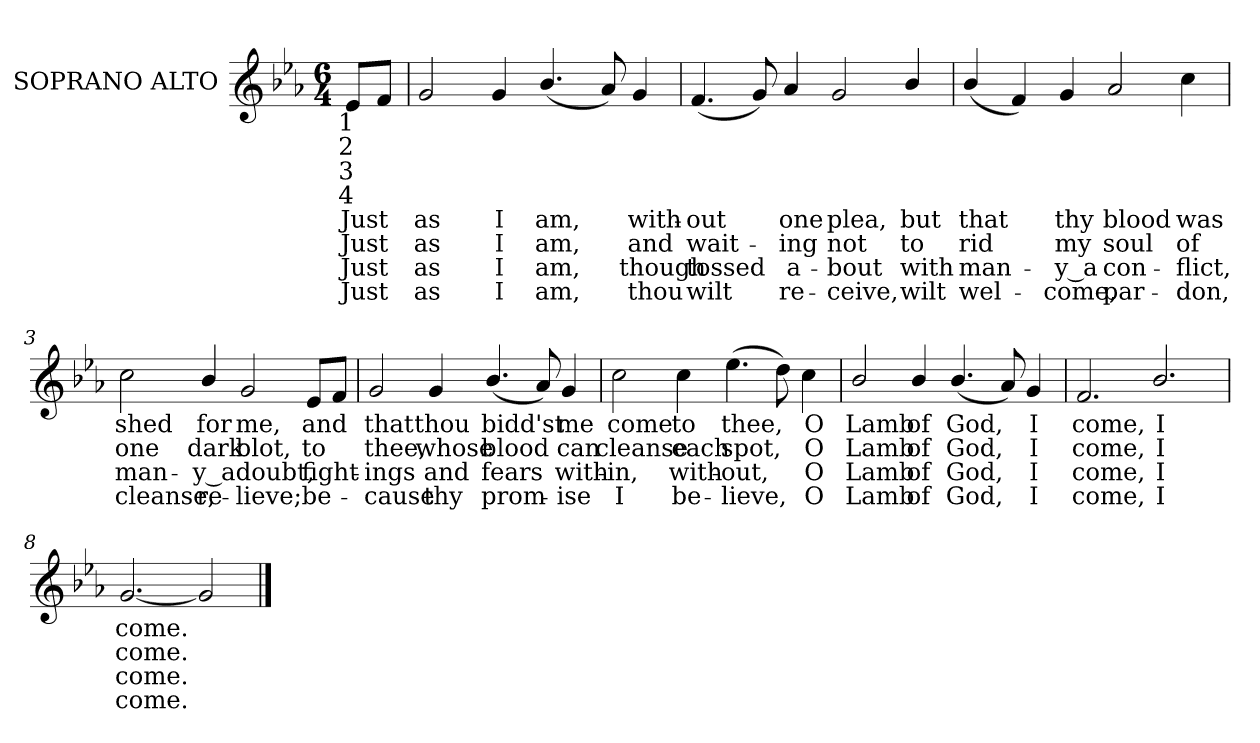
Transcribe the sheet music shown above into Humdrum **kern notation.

**kern	**text	**text	**text	**text
*part1	*part1	*part1	*part1	*part1
*staff1	*staff1	*staff1	*staff1	*staff1
*I"SOPRANO ALTO	*	*	*	*
*I'S. A.	*	*	*	*
!!LO:PB:g=z
*clefG2	*	*	*	*
*k[b-e-a-]	*	*	*	*
*E-:	*	*	*	*
*M6/4	*	*	*	*
=	=	=	=	=
!LO:TX:b:cj:t=1	!	!	!	!
!LO:TX:b:cj:t=2	!	!	!	!
!LO:TX:b:cj:t=3	!	!	!	!
!LO:TX:b:cj:t=4	!	!	!	!
!	!LO:LY:b:color=#000000	!LO:LY:b:color=#000000	!LO:LY:b:color=#000000	!LO:LY:b:color=#000000
8e-i/L	Just	Just	Just	Just
8fi/J	.	.	.	.
=	=	=	=	=
!	!LO:LY:b:color=#000000	!LO:LY:b:color=#000000	!LO:LY:b:color=#000000	!LO:LY:b:color=#000000
2gi/	as	as	as	as
!	!LO:LY:b:color=#000000	!LO:LY:b:color=#000000	!LO:LY:b:color=#000000	!LO:LY:b:color=#000000
4gi/	I	I	I	I
!	!LO:LY:b:color=#000000	!LO:LY:b:color=#000000	!LO:LY:b:color=#000000	!LO:LY:b:color=#000000
(4.b-i/	am,	am,	am,	am,
8a-i/)	.	.	.	.
!	!LO:LY:b:color=#000000	!LO:LY:b:color=#000000	!LO:LY:b:color=#000000	!LO:LY:b:color=#000000
4gi/	with-	and	though	thou
=1	=1	=1	=1	=1
!	!LO:LY:b:color=#000000	!LO:LY:b:color=#000000	!LO:LY:b:color=#000000	!LO:LY:b:color=#000000
(4.fi/	-out	wait-	tossed	wilt
8gi/)	.	.	.	.
!	!LO:LY:b:color=#000000	!LO:LY:b:color=#000000	!LO:LY:b:color=#000000	!LO:LY:b:color=#000000
4a-i/	one	-ing	a-	re-
!	!LO:LY:b:color=#000000	!LO:LY:b:color=#000000	!LO:LY:b:color=#000000	!LO:LY:b:color=#000000
2gi/	plea,	not	-bout	-ceive,
!	!LO:LY:b:color=#000000	!LO:LY:b:color=#000000	!LO:LY:b:color=#000000	!LO:LY:b:color=#000000
4b-i/	but	to	with	wilt
!!LO:LB:g=z
=2	=2	=2	=2	=2
!	!LO:LY:b:color=#000000	!LO:LY:b:color=#000000	!LO:LY:b:color=#000000	!LO:LY:b:color=#000000
(4b-i/	that	rid	man-	wel-
4fi/)	.	.	.	.
!	!LO:LY:b:color=#000000	!LO:LY:b:color=#000000	!LO:LY:b:color=#000000	!LO:LY:b:color=#000000
4gi/	thy	my	-y_a	-come,
!	!LO:LY:b:color=#000000	!LO:LY:b:color=#000000	!LO:LY:b:color=#000000	!LO:LY:b:color=#000000
2a-i/	blood	soul	con-	par-
!	!LO:LY:b:color=#000000	!LO:LY:b:color=#000000	!LO:LY:b:color=#000000	!LO:LY:b:color=#000000
4cci\	was	of	-flict,	-don,
=3	=3	=3	=3	=3
!	!LO:LY:b:color=#000000	!LO:LY:b:color=#000000	!LO:LY:b:color=#000000	!LO:LY:b:color=#000000
2cci\	shed	one	man-	cleanse,
!	!LO:LY:b:color=#000000	!LO:LY:b:color=#000000	!LO:LY:b:color=#000000	!LO:LY:b:color=#000000
4b-i/	for	dark	-y_a	re-
!	!LO:LY:b:color=#000000	!LO:LY:b:color=#000000	!LO:LY:b:color=#000000	!LO:LY:b:color=#000000
2gi/	me,	blot,	doubt,	-lieve;
!	!LO:LY:b:color=#000000	!LO:LY:b:color=#000000	!LO:LY:b:color=#000000	!LO:LY:b:color=#000000
8e-i/L	and	to	fight-	be-
8fi/J	.	.	.	.
!!LO:LB:g=z
=4	=4	=4	=4	=4
!	!LO:LY:b:color=#000000	!LO:LY:b:color=#000000	!LO:LY:b:color=#000000	!LO:LY:b:color=#000000
2gi/	that	thee,	-ings	-cause
!	!LO:LY:b:color=#000000	!LO:LY:b:color=#000000	!LO:LY:b:color=#000000	!LO:LY:b:color=#000000
4gi/	thou	whose	and	thy
!	!LO:LY:b:color=#000000	!LO:LY:b:color=#000000	!LO:LY:b:color=#000000	!LO:LY:b:color=#000000
(4.b-i/	bidd'st	blood	fears	prom-
8a-i/)	.	.	.	.
!	!LO:LY:b:color=#000000	!LO:LY:b:color=#000000	!LO:LY:b:color=#000000	!LO:LY:b:color=#000000
4gi/	me	can	with-	-ise
=5	=5	=5	=5	=5
!	!LO:LY:b:color=#000000	!LO:LY:b:color=#000000	!LO:LY:b:color=#000000	!LO:LY:b:color=#000000
2cci\	come	cleanse	-in,	I
!	!LO:LY:b:color=#000000	!LO:LY:b:color=#000000	!LO:LY:b:color=#000000	!LO:LY:b:color=#000000
4cci\	to	each	with-	be-
!	!LO:LY:b:color=#000000	!LO:LY:b:color=#000000	!LO:LY:b:color=#000000	!LO:LY:b:color=#000000
(4.ee-i\	thee,	spot,	-out,	-lieve,
8ddi\)	.	.	.	.
!	!LO:LY:b:color=#000000	!LO:LY:b:color=#000000	!LO:LY:b:color=#000000	!LO:LY:b:color=#000000
4cci\	O	O	O	O
!!LO:LB:g=z
=6	=6	=6	=6	=6
!	!LO:LY:b:color=#000000	!LO:LY:b:color=#000000	!LO:LY:b:color=#000000	!LO:LY:b:color=#000000
2b-i/	Lamb	Lamb	Lamb	Lamb
!	!LO:LY:b:color=#000000	!LO:LY:b:color=#000000	!LO:LY:b:color=#000000	!LO:LY:b:color=#000000
4b-i/	of	of	of	of
!	!LO:LY:b:color=#000000	!LO:LY:b:color=#000000	!LO:LY:b:color=#000000	!LO:LY:b:color=#000000
(4.b-i/	God,	God,	God,	God,
8a-i/)	.	.	.	.
!	!LO:LY:b:color=#000000	!LO:LY:b:color=#000000	!LO:LY:b:color=#000000	!LO:LY:b:color=#000000
4gi/	I	I	I	I
=7	=7	=7	=7	=7
!	!LO:LY:b:color=#000000	!LO:LY:b:color=#000000	!LO:LY:b:color=#000000	!LO:LY:b:color=#000000
2.fi/	come,	come,	come,	come,
!	!LO:LY:b:color=#000000	!LO:LY:b:color=#000000	!LO:LY:b:color=#000000	!LO:LY:b:color=#000000
2.b-i/	I	I	I	I
=8	=8	=8	=8	=8
!	!LO:LY:b:color=#000000	!LO:LY:b:color=#000000	!LO:LY:b:color=#000000	!LO:LY:b:color=#000000
[2.gi/	come.	come.	come.	come.
2gi/]	.	.	.	.
==	==	==	==	==
*-	*-	*-	*-	*-
